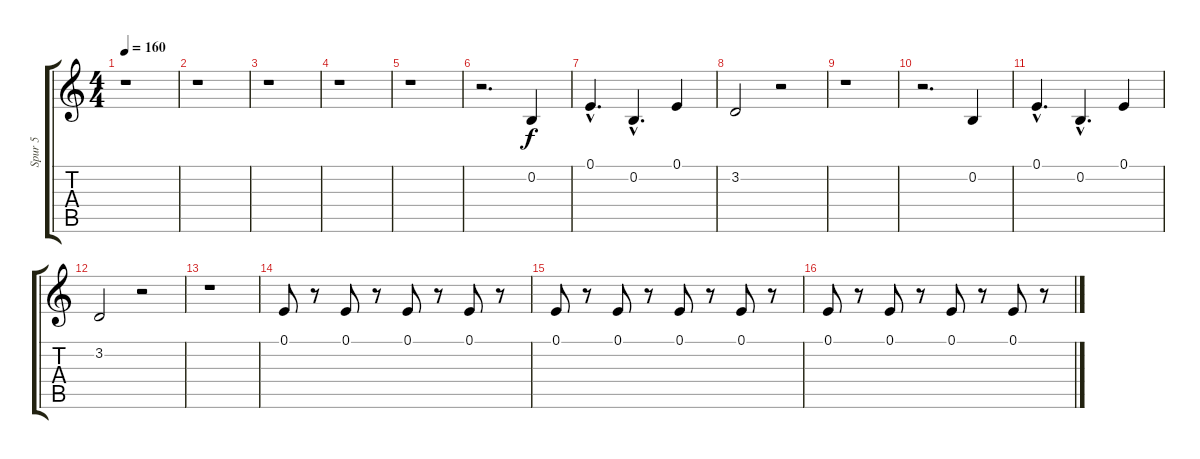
\track ("Spur 5" "Spur 5") {instrument pad1newage}
\staff {score tabs}
\tuning (E4 B3 G3 D3 A2 E2) {hide}
\ts (4 4)
\tempo 160
\clef g2
\ks c
r.1{dy f} |
r.1 |
r.1 |
r.1 |
r.1 |
r.2{d} 0.2.4 |
0.1{hac}.4{d} 0.2{hac}.4{d} 0.1.4 |
3.2.2 r.2 |
r.1 |
r.2{d} 0.2.4 |
0.1{hac}.4{d} 0.2{hac}.4{d} 0.1.4 |
3.2.2 r.2 |
r.1 |
0.1.8 r.8 0.1.8 r.8 0.1.8 r.8 0.1.8 r.8 |
0.1.8 r.8 0.1.8 r.8 0.1.8 r.8 0.1.8 r.8 |
0.1.8 r.8 0.1.8 r.8 0.1.8 r.8 0.1.8 r.8
